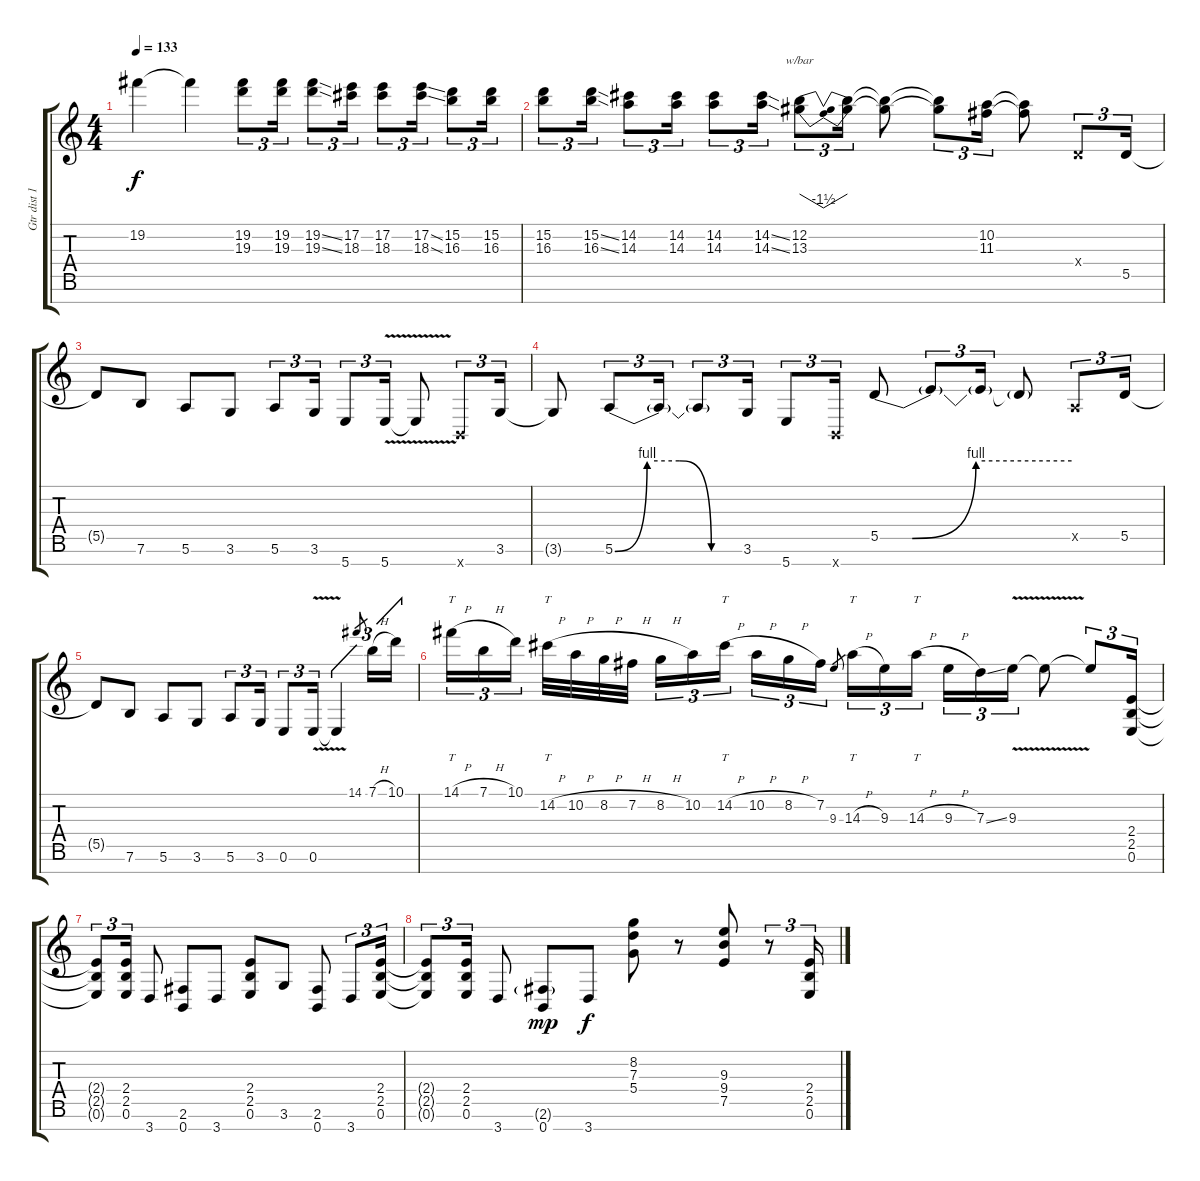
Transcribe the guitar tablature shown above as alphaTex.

\track ("Gtr dist 1" "Gtr dist 1") {instrument distortionguitar}
\staff {score tabs}
\tuning (E4 B3 G3 D3 A2 E2 B1) {hide}
\ts (4 4)
\tempo 133
\clef g2
\ks c
19.2{t}.4{dy f} 19.2{t}.4 (19.2 19.3).8{tu (3 2)} (19.2 19.3).16{tu (3 2)} (19.2{ss} 19.3{ss}).8{tu (3 2)} (17.2 18.3).16{tu (3 2)} (17.2 18.3).8{tu (3 2)} (17.2{ss} 18.3{ss}).16{tu (3 2)} (15.2 16.3).8{tu (3 2)} (15.2 16.3).16{tu (3 2)} |
(15.2 16.3).8{tu (3 2)} (15.2{ss} 16.3{ss}).16{tu (3 2)} (14.2 14.3).8{tu (3 2)} (14.2 14.3).16{tu (3 2)} (14.2 14.3).8{tu (3 2)} (14.2{ss} 14.3{ss}).16{tu (3 2)} (12.2 13.3).8{tu (3 2) tbe (dip default 0 0 30 -6 60 0)} (12.2{t} 13.3{t}).16{tu (3 2)} (12.2{t} 13.3{t}).8 (12.2{t} 13.3{t}).8{tu (3 2)} (10.2 11.3).16{tu (3 2)} (10.2{t} 11.3{t}).8 0.4{x}.8{tu (3 2)} 5.5.16{tu (3 2)} |
5.5{t}.8 7.6.8 5.6.8 3.6.8 5.6.8{tu (3 2)} 3.6.16{tu (3 2)} 5.7.8{tu (3 2)} 5.7{v}.16{tu (3 2)} 5.7{t}.8 0.7{x}.8{tu (3 2)} 3.6.16{tu (3 2)} |
3.6{t}.8 5.6{be (custom 0 0 15 4 30 4 45 0 60 0)}.8{tu (3 2)} 5.6{t}.16{tu (3 2)} 5.6{t}.8{tu (3 2)} 3.6.16{tu (3 2)} 5.7.8{tu (3 2)} 0.7{x}.16{tu (3 2)} 5.5{be (custom 0 0 10 0 30 4 60 4)}.8 5.5{t}.8{tu (3 2)} 5.5{t}.16{tu (3 2)} 5.5{t}.8 0.5{x}.8{tu (3 2)} 5.5.16{tu (3 2)} |
5.5{t}.8 7.6.8 5.6.8 3.6.8 5.6.8{tu (3 2)} 3.6.16{tu (3 2)} 0.6.8{tu (3 2)} 0.6{v}.16{tu (3 2)} 0.6{t}.4{tu (3 2)} 14.1.8{gr} 7.1{h}.16{tu (3 2)} 10.1.16{tu (3 2)} |
14.1{h}.16{tt tu (3 2)} 7.1{h}.16{tu (3 2)} 10.1.16{tu (3 2)} 14.2{h}.32{tt} 10.2{h}.32 8.2{h}.32 7.2{h}.32 8.2{h}.16{tu (3 2)} 10.2.16{tu (3 2)} 14.2{h}.16{tt tu (3 2)} 10.2{h}.16{tu (3 2)} 8.2{h}.16{tu (3 2)} 7.2.16{tu (3 2)} 9.3.8{gr} 14.3{h}.16{tt tu (3 2)} 9.3.16{tu (3 2)} 14.3{h}.16{tt tu (3 2)} 9.3{h}.16{tu (3 2)} 7.3{ss}.16{tu (3 2)} 9.3{v}.16{tu (3 2)} 9.3{t}.8 9.3{t}.8{tu (3 2)} (2.4 2.5 0.6).16{tu (3 2)} |
(2.4{t} 2.5{t} 0.6{t}).8{tu (3 2)} (2.4 2.5 0.6).16{tu (3 2)} 3.7.8 (2.6 0.7).8 3.7.8 (2.4 2.5 0.6).8 3.6.8 (2.6 0.7).8 3.7.8{tu (3 2)} (2.4 2.5 0.6).16{tu (3 2)} |
(2.4{t} 2.5{t} 0.6{t}).8{tu (3 2)} (2.4 2.5 0.6).16{tu (3 2)} 3.7.8 (2.6{g} 0.7).8{dy mp} 3.7.8{dy f} (8.2 7.3 5.4).8 r.8 (9.3 9.4 7.5).8 r.8{tu (3 2)} (2.4 2.5 0.6).16{tu (3 2)}
